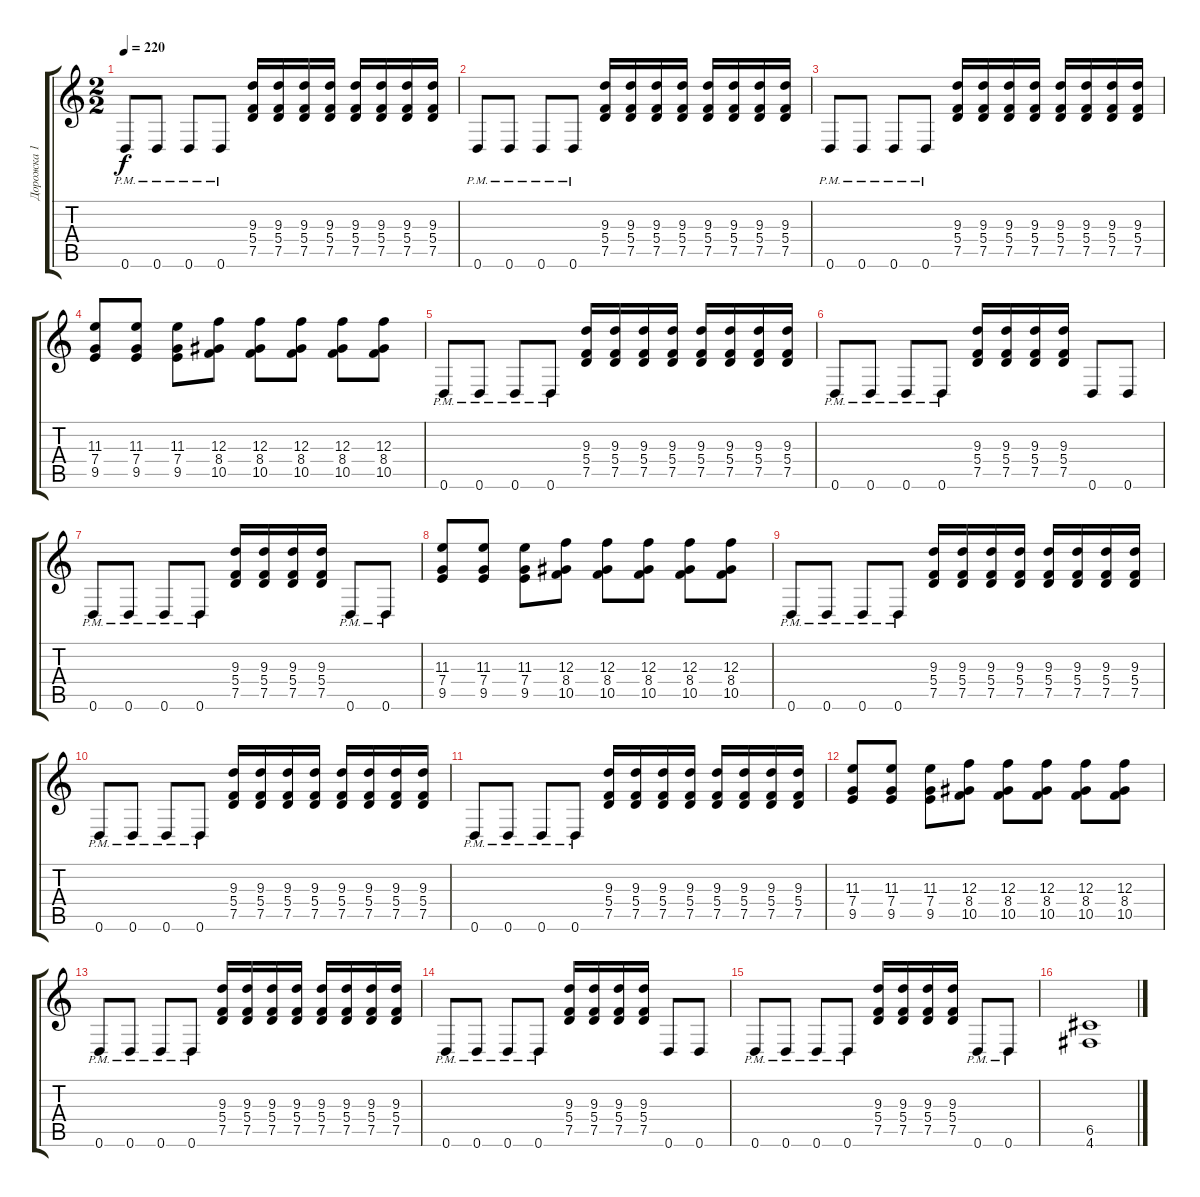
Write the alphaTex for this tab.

\track ("Дорожка 1" "Дорожка 1") {instrument distortionguitar}
\staff {score tabs}
\tuning (D4 A3 F3 C3 G2 D2) {hide}
\ts (2 2)
\tempo 220
\clef g2
\ks c
0.6{pm}.8{dy f} 0.6{pm}.8 0.6{pm}.8 0.6{pm}.8 (9.3 5.4 7.5).16 (9.3 5.4 7.5).16 (9.3 5.4 7.5).16 (9.3 5.4 7.5).16 (9.3 5.4 7.5).16 (9.3 5.4 7.5).16 (9.3 5.4 7.5).16 (9.3 5.4 7.5).16 |
0.6{pm}.8 0.6{pm}.8 0.6{pm}.8 0.6{pm}.8 (9.3 5.4 7.5).16 (9.3 5.4 7.5).16 (9.3 5.4 7.5).16 (9.3 5.4 7.5).16 (9.3 5.4 7.5).16 (9.3 5.4 7.5).16 (9.3 5.4 7.5).16 (9.3 5.4 7.5).16 |
0.6{pm}.8 0.6{pm}.8 0.6{pm}.8 0.6{pm}.8 (9.3 5.4 7.5).16 (9.3 5.4 7.5).16 (9.3 5.4 7.5).16 (9.3 5.4 7.5).16 (9.3 5.4 7.5).16 (9.3 5.4 7.5).16 (9.3 5.4 7.5).16 (9.3 5.4 7.5).16 |
(11.3 7.4 9.5).8 (11.3 7.4 9.5).8 (11.3 7.4 9.5).8 (12.3 8.4 10.5).8 (12.3 8.4 10.5).8 (12.3 8.4 10.5).8 (12.3 8.4 10.5).8 (12.3 8.4 10.5).8 |
0.6{pm}.8 0.6{pm}.8 0.6{pm}.8 0.6{pm}.8 (9.3 5.4 7.5).16 (9.3 5.4 7.5).16 (9.3 5.4 7.5).16 (9.3 5.4 7.5).16 (9.3 5.4 7.5).16 (9.3 5.4 7.5).16 (9.3 5.4 7.5).16 (9.3 5.4 7.5).16 |
0.6{pm}.8 0.6{pm}.8 0.6{pm}.8 0.6{pm}.8 (9.3 5.4 7.5).16 (9.3 5.4 7.5).16 (9.3 5.4 7.5).16 (9.3 5.4 7.5).16 0.6.8 0.6.8 |
0.6{pm}.8 0.6{pm}.8 0.6{pm}.8 0.6{pm}.8 (9.3 5.4 7.5).16 (9.3 5.4 7.5).16 (9.3 5.4 7.5).16 (9.3 5.4 7.5).16 0.6{pm}.8 0.6{pm}.8 |
(11.3 7.4 9.5).8 (11.3 7.4 9.5).8 (11.3 7.4 9.5).8 (12.3 8.4 10.5).8 (12.3 8.4 10.5).8 (12.3 8.4 10.5).8 (12.3 8.4 10.5).8 (12.3 8.4 10.5).8 |
0.6{pm}.8 0.6{pm}.8 0.6{pm}.8 0.6{pm}.8 (9.3 5.4 7.5).16 (9.3 5.4 7.5).16 (9.3 5.4 7.5).16 (9.3 5.4 7.5).16 (9.3 5.4 7.5).16 (9.3 5.4 7.5).16 (9.3 5.4 7.5).16 (9.3 5.4 7.5).16 |
0.6{pm}.8 0.6{pm}.8 0.6{pm}.8 0.6{pm}.8 (9.3 5.4 7.5).16 (9.3 5.4 7.5).16 (9.3 5.4 7.5).16 (9.3 5.4 7.5).16 (9.3 5.4 7.5).16 (9.3 5.4 7.5).16 (9.3 5.4 7.5).16 (9.3 5.4 7.5).16 |
0.6{pm}.8 0.6{pm}.8 0.6{pm}.8 0.6{pm}.8 (9.3 5.4 7.5).16 (9.3 5.4 7.5).16 (9.3 5.4 7.5).16 (9.3 5.4 7.5).16 (9.3 5.4 7.5).16 (9.3 5.4 7.5).16 (9.3 5.4 7.5).16 (9.3 5.4 7.5).16 |
(11.3 7.4 9.5).8 (11.3 7.4 9.5).8 (11.3 7.4 9.5).8 (12.3 8.4 10.5).8 (12.3 8.4 10.5).8 (12.3 8.4 10.5).8 (12.3 8.4 10.5).8 (12.3 8.4 10.5).8 |
0.6{pm}.8 0.6{pm}.8 0.6{pm}.8 0.6{pm}.8 (9.3 5.4 7.5).16 (9.3 5.4 7.5).16 (9.3 5.4 7.5).16 (9.3 5.4 7.5).16 (9.3 5.4 7.5).16 (9.3 5.4 7.5).16 (9.3 5.4 7.5).16 (9.3 5.4 7.5).16 |
0.6{pm}.8 0.6{pm}.8 0.6{pm}.8 0.6{pm}.8 (9.3 5.4 7.5).16 (9.3 5.4 7.5).16 (9.3 5.4 7.5).16 (9.3 5.4 7.5).16 0.6.8 0.6.8 |
0.6{pm}.8 0.6{pm}.8 0.6{pm}.8 0.6{pm}.8 (9.3 5.4 7.5).16 (9.3 5.4 7.5).16 (9.3 5.4 7.5).16 (9.3 5.4 7.5).16 0.6{pm}.8 0.6{pm}.8 |
(6.5 4.6).1
